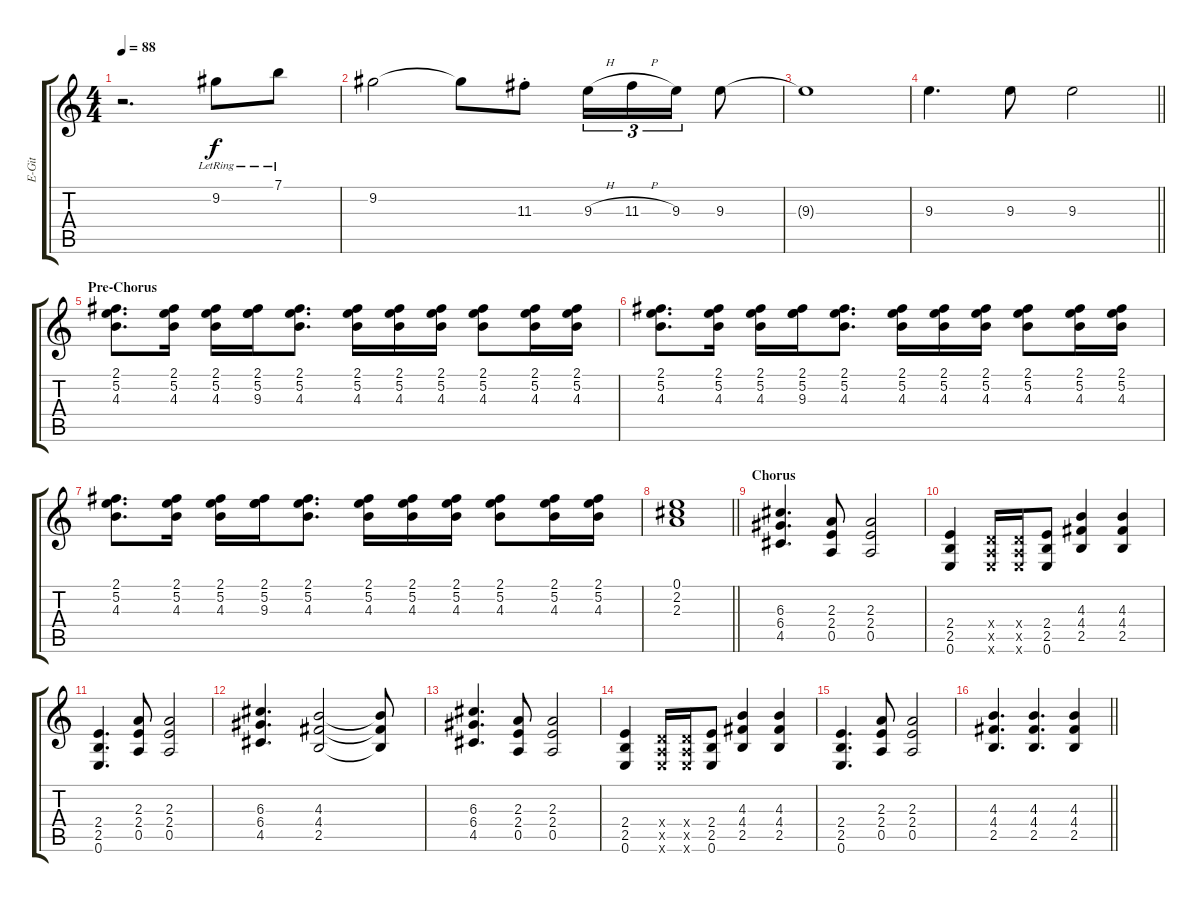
\track ("E-Git" "E-Git") {instrument distortionguitar}
\staff {score tabs}
\tuning (E4 B3 G3 D3 A2 E2) {hide}
\ts (4 4)
\tempo 88
\clef g2
\ks c
r.2{d dy f} 9.2{lr}.8 7.1{lr}.8 |
9.2.2 9.2{t}.8 11.3{st}.8 9.3{h}.16{tu (3 2)} 11.3{h}.16{tu (3 2)} 9.3.16{tu (3 2)} 9.3.8 |
9.3{t}.1 |
\barLineRight lightlight
9.3.4{d} 9.3.8 9.3.2 |
\section ("" "Pre-Chorus")
(2.1 5.2 4.3).8{d instrument electricguitarclean} (2.1 5.2 4.3).16 (2.1 5.2 4.3).16 (2.1 5.2 9.3).16 (2.1 5.2 4.3).8{d} (2.1 5.2 4.3).16 (2.1 5.2 4.3).16 (2.1 5.2 4.3).16 (2.1 5.2 4.3).8 (2.1 5.2 4.3).16 (2.1 5.2 4.3).16 |
(2.1 5.2 4.3).8{d} (2.1 5.2 4.3).16 (2.1 5.2 4.3).16 (2.1 5.2 9.3).16 (2.1 5.2 4.3).8{d} (2.1 5.2 4.3).16 (2.1 5.2 4.3).16 (2.1 5.2 4.3).16 (2.1 5.2 4.3).8 (2.1 5.2 4.3).16 (2.1 5.2 4.3).16 |
(2.1 5.2 4.3).8{d} (2.1 5.2 4.3).16 (2.1 5.2 4.3).16 (2.1 5.2 9.3).16 (2.1 5.2 4.3).8{d} (2.1 5.2 4.3).16 (2.1 5.2 4.3).16 (2.1 5.2 4.3).16 (2.1 5.2 4.3).8 (2.1 5.2 4.3).16 (2.1 5.2 4.3).16 |
\barLineRight lightlight
(0.1 2.2 2.3).1 |
\section ("" "Chorus")
(6.3 6.4 4.5).4{d instrument distortionguitar} (2.3 2.4 0.5).8 (2.3 2.4 0.5).2 |
(2.4 2.5 0.6).4 (0.4{x} 0.5{x} 0.6{x}).16 (0.4{x} 0.5{x} 0.6{x}).16 (2.4 2.5 0.6).8 (4.3 4.4 2.5).4 (4.3 4.4 2.5).4 |
(2.4 2.5 0.6).4{d} (2.3 2.4 0.5).8 (2.3 2.4 0.5).2 |
(6.3 6.4 4.5).4{d} (4.3 4.4 2.5).2 (4.3{t} 4.4{t} 2.5{t}).8 |
(6.3 6.4 4.5).4{d} (2.3 2.4 0.5).8 (2.3 2.4 0.5).2 |
(2.4 2.5 0.6).4 (0.4{x} 0.5{x} 0.6{x}).16 (0.4{x} 0.5{x} 0.6{x}).16 (2.4 2.5 0.6).8 (4.3 4.4 2.5).4 (4.3 4.4 2.5).4 |
(2.4 2.5 0.6).4{d} (2.3 2.4 0.5).8 (2.3 2.4 0.5).2 |
\barLineRight lightlight
(4.3 4.4 2.5).4{d} (4.3 4.4 2.5).4{d} (4.3 4.4 2.5).4
